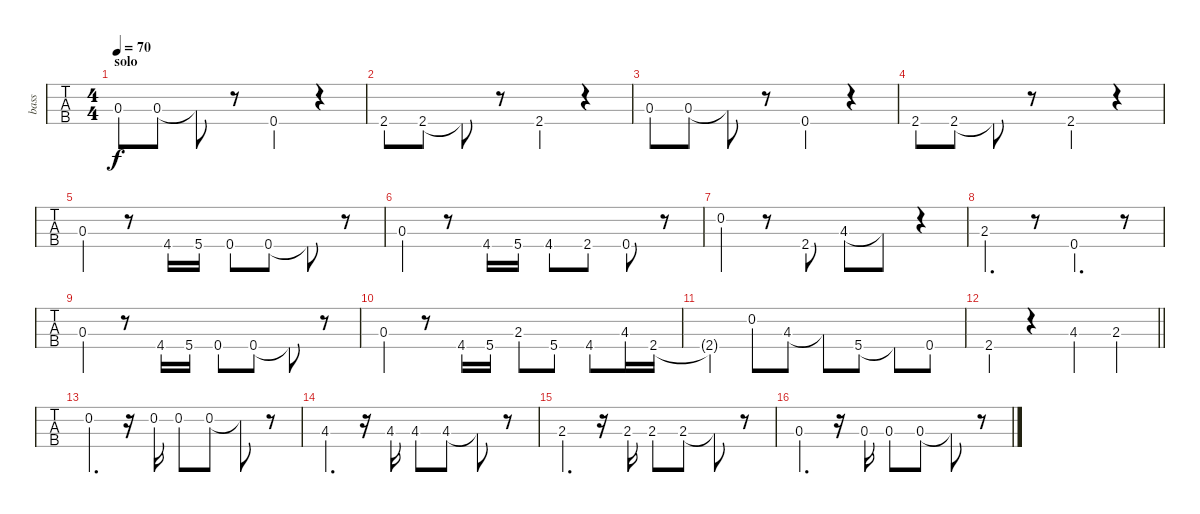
\track ("bass" "bass") {instrument electricbassfinger}
\staff {tabs}
\tuning (G2 D2 A1 E1) {hide}
\ts (4 4)
\section ("" "solo")
\tempo 70
\clef f4
\ks c
0.3.8{dy f} 0.3.8 0.3{t}.8 r.8 0.4.4 r.4 |
2.4.8 2.4.8 2.4{t}.8 r.8 2.4.4 r.4 |
0.3.8 0.3.8 0.3{t}.8 r.8 0.4.4 r.4 |
2.4.8 2.4.8 2.4{t}.8 r.8 2.4.4 r.4 |
0.3.4 r.8 4.4.16 5.4.16 0.4.8 0.4.8 0.4{t}.8 r.8 |
0.3.4 r.8 4.4.16 5.4.16 4.4.8 2.4.8 0.4.8 r.8 |
0.2.4 r.8 2.4.8 4.3.8 4.3{t}.8 r.4 |
2.3.4{d} r.8 0.4.4{d} r.8 |
0.3.4 r.8 4.4.16 5.4.16 0.4.8 0.4.8 0.4{t}.8 r.8 |
0.3.4 r.8 4.4.16 5.4.16 2.3.8 5.4.8 4.4.8 4.3.16 2.4.16 |
2.4{t}.4 0.2.8 4.3.8 4.3{t}.8 5.4.8 5.4{t}.8 0.4.8 |
\barLineRight lightlight
2.4.4 r.4 4.3.4 2.3.4 |
0.2.4{d} r.16 0.2.16 0.2.8 0.2.8 0.2{t}.8 r.8 |
4.3.4{d} r.16 4.3.16 4.3.8 4.3.8 4.3{t}.8 r.8 |
2.3.4{d} r.16 2.3.16 2.3.8 2.3.8 2.3{t}.8 r.8 |
0.3.4{d} r.16 0.3.16 0.3.8 0.3.8 0.3{t}.8 r.8
